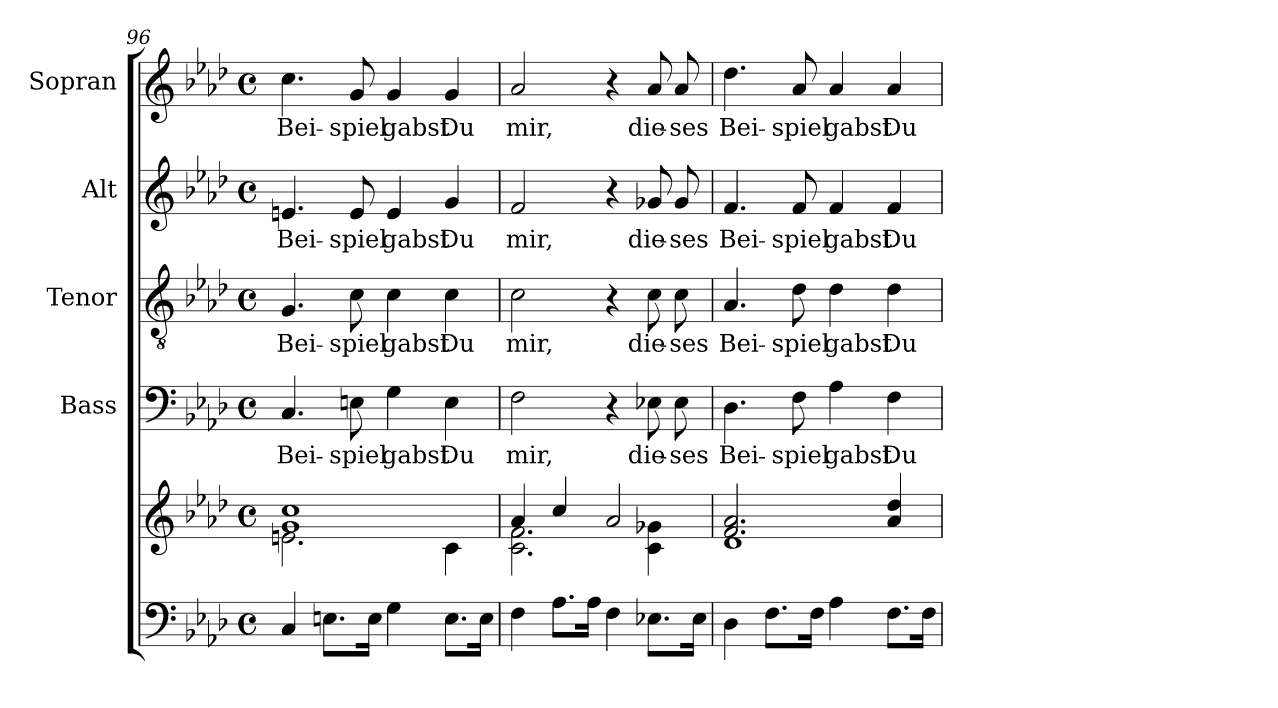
**kern	**kern	**kern	**text	**kern	**text	**kern	**text	**kern	**text
*part5	*part5	*part4	*part4	*part3	*part3	*part2	*part2	*part1	*part1
*staff6	*staff5	*staff4	*staff4	*staff3	*staff3	*staff2	*staff2	*staff1	*staff1
*	*	*I"Bass	*	*I"Tenor	*	*I"Alt	*	*I"Sopran	*
*	*	*I'B.	*	*I'T.	*	*I'A.	*	*I'S.	*
*clefF4	*clefG2	*clefF4	*	*clefGv2	*	*clefG2	*	*clefG2	*
*k[b-e-a-d-]	*k[b-e-a-d-]	*k[b-e-a-d-]	*	*k[b-e-a-d-]	*	*k[b-e-a-d-]	*	*k[b-e-a-d-]	*
*A-:	*A-:	*A-:	*	*A-:	*	*A-:	*	*A-:	*
*M4/4	*M4/4	*M4/4	*	*M4/4	*	*M4/4	*	*M4/4	*
*met(c)	*met(c)	*met(c)	*	*met(c)	*	*met(c)	*	*met(c)	*
=96	=96	=96	=96	=96	=96	=96	=96	=96	=96
*	*^	*	*	*	*	*	*	*	*
!	!	!	!	!LO:LY:b	!	!LO:LY:b	!	!LO:LY:b	!	!LO:LY:b
4C/	1g 1cc	2.en\	4.C/	Bei-	4.G/	Bei-	4.en/	Bei-	4.cc\	Bei-
8.En\L	.	.	.	.	.	.	.	.	.	.
!	!	!	!	!LO:LY:b	!	!LO:LY:b	!	!LO:LY:b	!	!LO:LY:b
.	.	.	8En\	-spiel	8c\	-spiel	8e/	-spiel	8g/	-spiel
16E\Jk	.	.	.	.	.	.	.	.	.	.
!	!	!	!	!LO:LY:b	!	!LO:LY:b	!	!LO:LY:b	!	!LO:LY:b
4G\	.	.	4G\	gabst	4c\	gabst	4e/	gabst	4g/	gabst
!	!	!	!	!LO:LY:b	!	!LO:LY:b	!	!LO:LY:b	!	!LO:LY:b
8.E\L	.	4c\	4E\	Du	4c\	Du	4g/	Du	4g/	Du
16E\Jk	.	.	.	.	.	.	.	.	.	.
=97	=97	=97	=97	=97	=97	=97	=97	=97	=97	=97
!	!	!	!	!LO:LY:b	!	!LO:LY:b	!	!LO:LY:b	!	!LO:LY:b
4F\	4a-/	2.c\ 2.f\	2F\	mir,	2c\	mir,	2f/	mir,	2a-/	mir,
8.A-\L	4cc/	.	.	.	.	.	.	.	.	.
16A-\Jk	.	.	.	.	.	.	.	.	.	.
4F\	2a-/	.	4r	.	4r	.	4r	.	4r	.
!	!	!	!	!LO:LY:b	!	!LO:LY:b	!	!LO:LY:b	!	!LO:LY:b
8.E-X\L	.	4c\ 4g-X\	8E-X\	die-	8c\	die-	8g-X/	die-	8a-/	die-
!	!	!	!	!LO:LY:b	!	!LO:LY:b	!	!LO:LY:b	!	!LO:LY:b
.	.	.	8E-\	-ses	8c\	-ses	8g-/	-ses	8a-/	-ses
16E-\Jk	.	.	.	.	.	.	.	.	.	.
=98	=98	=98	=98	=98	=98	=98	=98	=98	=98	=98
!	!	!	!	!LO:LY:b	!	!LO:LY:b	!	!LO:LY:b	!	!LO:LY:b
4D-\	2.f/ 2.a-/	1d-	4.D-\	Bei-	4.A-/	Bei-	4.f/	Bei-	4.dd-\	Bei-
8.F\L	.	.	.	.	.	.	.	.	.	.
!	!	!	!	!LO:LY:b	!	!LO:LY:b	!	!LO:LY:b	!	!LO:LY:b
.	.	.	8F\	-spiel	8d-\	-spiel	8f/	-spiel	8a-/	-spiel
16F\Jk	.	.	.	.	.	.	.	.	.	.
!	!	!	!	!LO:LY:b	!	!LO:LY:b	!	!LO:LY:b	!	!LO:LY:b
4A-\	.	.	4A-\	gabst	4d-\	gabst	4f/	gabst	4a-/	gabst
!	!	!	!	!LO:LY:b	!	!LO:LY:b	!	!LO:LY:b	!	!LO:LY:b
8.F\L	4a-/ 4dd-/	.	4F\	Du	4d-\	Du	4f/	Du	4a-/	Du
16F\Jk	.	.	.	.	.	.	.	.	.	.
*	*v	*v	*	*	*	*	*	*	*	*
=	=	=	=	=	=	=	=	=	=
*-	*-	*-	*-	*-	*-	*-	*-	*-	*-
